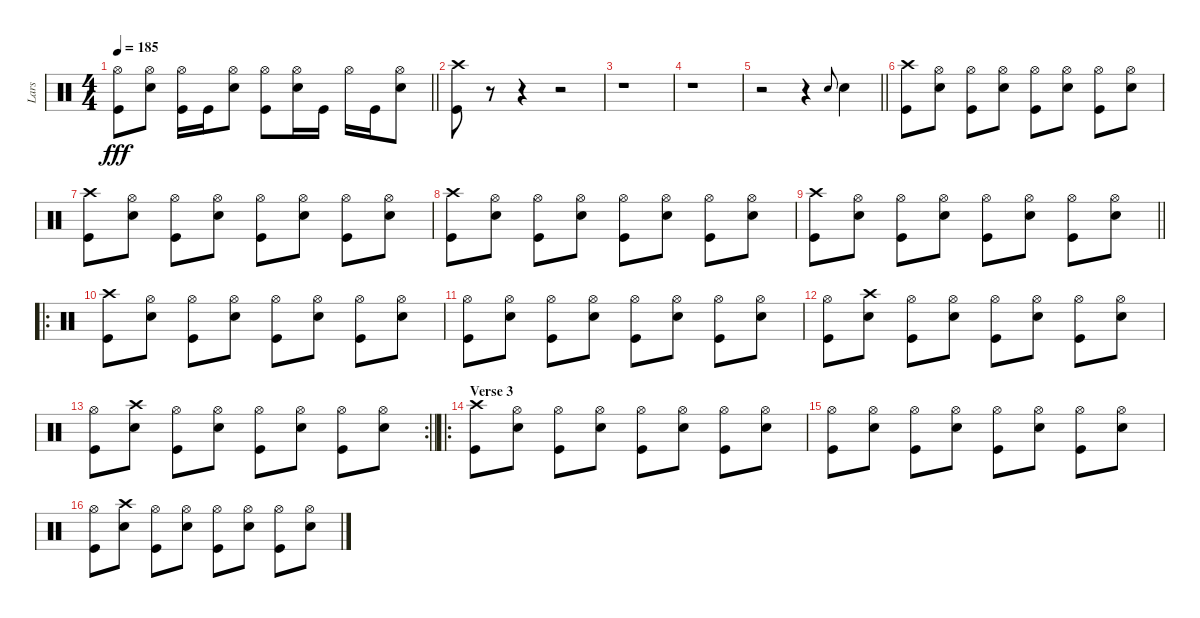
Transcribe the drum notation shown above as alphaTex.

\track ("Lars" "Lars") {instrument percussion}
\staff {score}
\articulation defaults
\ts (4 4)
\tempo 185
\clef neutral
\barLineRight lightlight
\ks c
("Hi-Hat (open)" "Kick (hit)").8{dy fff} ("Hi-Hat (open)" "Electric Snare (hit)").8 ("Hi-Hat (open)" "Kick (hit)").16 "Kick (hit)".16 ("Hi-Hat (open)" "Electric Snare (hit)").8 ("Hi-Hat (open)" "Kick (hit)").8 ("Hi-Hat (open)" "Electric Snare (hit)").16 "Kick (hit)".16 "Hi-Hat (open)".16 "Kick (hit)".16 ("Hi-Hat (open)" "Electric Snare (hit)").8 |
("Crash high (hit)" "Kick (hit)").8 r.8 r.4 r.2 |
r.1 |
r.1 |
\barLineRight lightlight
r.2 r.4 "Electric Snare (hit)".8{gr onbeat} "Electric Snare (hit)".4 |
\section ("" "")
("Crash high (hit)" "Kick (hit)").8 ("Hi-Hat (open)" "Electric Snare (hit)").8 ("Hi-Hat (open)" "Kick (hit)").8 ("Hi-Hat (open)" "Electric Snare (hit)").8 ("Hi-Hat (open)" "Kick (hit)").8 ("Hi-Hat (open)" "Electric Snare (hit)").8 ("Hi-Hat (open)" "Kick (hit)").8 ("Hi-Hat (open)" "Electric Snare (hit)").8 |
("Crash high (hit)" "Kick (hit)").8 ("Hi-Hat (open)" "Electric Snare (hit)").8 ("Hi-Hat (open)" "Kick (hit)").8 ("Hi-Hat (open)" "Electric Snare (hit)").8 ("Hi-Hat (open)" "Kick (hit)").8 ("Hi-Hat (open)" "Electric Snare (hit)").8 ("Hi-Hat (open)" "Kick (hit)").8 ("Hi-Hat (open)" "Electric Snare (hit)").8 |
("Crash high (hit)" "Kick (hit)").8 ("Hi-Hat (open)" "Electric Snare (hit)").8 ("Hi-Hat (open)" "Kick (hit)").8 ("Hi-Hat (open)" "Electric Snare (hit)").8 ("Hi-Hat (open)" "Kick (hit)").8 ("Hi-Hat (open)" "Electric Snare (hit)").8 ("Hi-Hat (open)" "Kick (hit)").8 ("Hi-Hat (open)" "Electric Snare (hit)").8 |
\barLineRight lightlight
("Crash high (hit)" "Kick (hit)").8 ("Hi-Hat (open)" "Electric Snare (hit)").8 ("Hi-Hat (open)" "Kick (hit)").8 ("Hi-Hat (open)" "Electric Snare (hit)").8 ("Hi-Hat (open)" "Kick (hit)").8 ("Hi-Hat (open)" "Electric Snare (hit)").8 ("Hi-Hat (open)" "Kick (hit)").8 ("Hi-Hat (open)" "Electric Snare (hit)").8 |
\ro
\section ("" "")
("Crash high (hit)" "Kick (hit)").8 ("Hi-Hat (open)" "Electric Snare (hit)").8 ("Hi-Hat (open)" "Kick (hit)").8 ("Hi-Hat (open)" "Electric Snare (hit)").8 ("Hi-Hat (open)" "Kick (hit)").8 ("Hi-Hat (open)" "Electric Snare (hit)").8 ("Hi-Hat (open)" "Kick (hit)").8 ("Hi-Hat (open)" "Electric Snare (hit)").8 |
("Hi-Hat (open)" "Kick (hit)").8 ("Hi-Hat (open)" "Electric Snare (hit)").8 ("Hi-Hat (open)" "Kick (hit)").8 ("Hi-Hat (open)" "Electric Snare (hit)").8 ("Hi-Hat (open)" "Kick (hit)").8 ("Hi-Hat (open)" "Electric Snare (hit)").8 ("Hi-Hat (open)" "Kick (hit)").8 ("Hi-Hat (open)" "Electric Snare (hit)").8 |
("Hi-Hat (open)" "Kick (hit)").8 ("Crash high (hit)" "Electric Snare (hit)").8 ("Hi-Hat (open)" "Kick (hit)").8 ("Hi-Hat (open)" "Electric Snare (hit)").8 ("Hi-Hat (open)" "Kick (hit)").8 ("Hi-Hat (open)" "Electric Snare (hit)").8 ("Hi-Hat (open)" "Kick (hit)").8 ("Hi-Hat (open)" "Electric Snare (hit)").8 |
\rc 2
\barLineRight lightlight
("Hi-Hat (open)" "Kick (hit)").8 ("Crash high (hit)" "Electric Snare (hit)").8 ("Hi-Hat (open)" "Kick (hit)").8 ("Hi-Hat (open)" "Electric Snare (hit)").8 ("Hi-Hat (open)" "Kick (hit)").8 ("Hi-Hat (open)" "Electric Snare (hit)").8 ("Hi-Hat (open)" "Kick (hit)").8 ("Hi-Hat (open)" "Electric Snare (hit)").8 |
\ro
\section ("" "Verse 3")
("Crash high (hit)" "Kick (hit)").8 ("Hi-Hat (open)" "Electric Snare (hit)").8 ("Hi-Hat (open)" "Kick (hit)").8 ("Hi-Hat (open)" "Electric Snare (hit)").8 ("Hi-Hat (open)" "Kick (hit)").8 ("Hi-Hat (open)" "Electric Snare (hit)").8 ("Hi-Hat (open)" "Kick (hit)").8 ("Hi-Hat (open)" "Electric Snare (hit)").8 |
("Hi-Hat (open)" "Kick (hit)").8 ("Hi-Hat (open)" "Electric Snare (hit)").8 ("Hi-Hat (open)" "Kick (hit)").8 ("Hi-Hat (open)" "Electric Snare (hit)").8 ("Hi-Hat (open)" "Kick (hit)").8 ("Hi-Hat (open)" "Electric Snare (hit)").8 ("Hi-Hat (open)" "Kick (hit)").8 ("Hi-Hat (open)" "Electric Snare (hit)").8 |
("Hi-Hat (open)" "Kick (hit)").8 ("Crash high (hit)" "Electric Snare (hit)").8 ("Hi-Hat (open)" "Kick (hit)").8 ("Hi-Hat (open)" "Electric Snare (hit)").8 ("Hi-Hat (open)" "Kick (hit)").8 ("Hi-Hat (open)" "Electric Snare (hit)").8 ("Hi-Hat (open)" "Kick (hit)").8 ("Hi-Hat (open)" "Electric Snare (hit)").8
